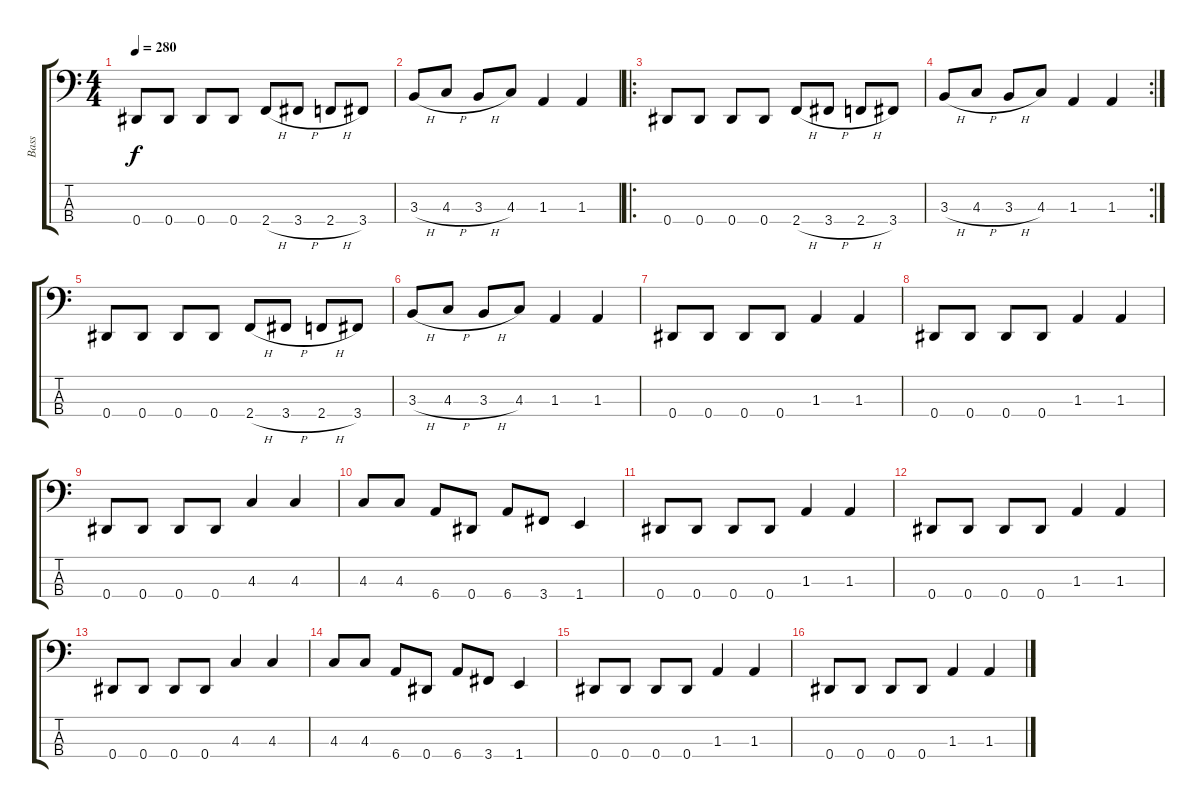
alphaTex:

\track ("Bass" "Bass") {instrument electricbassfinger}
\staff {score tabs}
\tuning (Gb2 Db2 Ab1 Eb1) {hide}
\ts (4 4)
\tempo 280
\clef f4
\ks c
0.4.8{dy f} 0.4.8 0.4.8 0.4.8 2.4{h}.8 3.4{h}.8 2.4{h}.8 3.4.8 |
3.3{h}.8 4.3{h}.8 3.3{h}.8 4.3.8 1.3.4 1.3.4 |
\ro
0.4.8 0.4.8 0.4.8 0.4.8 2.4{h}.8 3.4{h}.8 2.4{h}.8 3.4.8 |
\rc 2
3.3{h}.8 4.3{h}.8 3.3{h}.8 4.3.8 1.3.4 1.3.4 |
0.4.8 0.4.8 0.4.8 0.4.8 2.4{h}.8 3.4{h}.8 2.4{h}.8 3.4.8 |
3.3{h}.8 4.3{h}.8 3.3{h}.8 4.3.8 1.3.4 1.3.4 |
0.4.8 0.4.8 0.4.8 0.4.8 1.3.4 1.3.4 |
0.4.8 0.4.8 0.4.8 0.4.8 1.3.4 1.3.4 |
0.4.8 0.4.8 0.4.8 0.4.8 4.3.4 4.3.4 |
4.3.8 4.3.8 6.4.8 0.4.8 6.4.8 3.4.8 1.4.4 |
0.4.8 0.4.8 0.4.8 0.4.8 1.3.4 1.3.4 |
0.4.8 0.4.8 0.4.8 0.4.8 1.3.4 1.3.4 |
0.4.8 0.4.8 0.4.8 0.4.8 4.3.4 4.3.4 |
4.3.8 4.3.8 6.4.8 0.4.8 6.4.8 3.4.8 1.4.4 |
0.4.8 0.4.8 0.4.8 0.4.8 1.3.4 1.3.4 |
0.4.8 0.4.8 0.4.8 0.4.8 1.3.4 1.3.4
